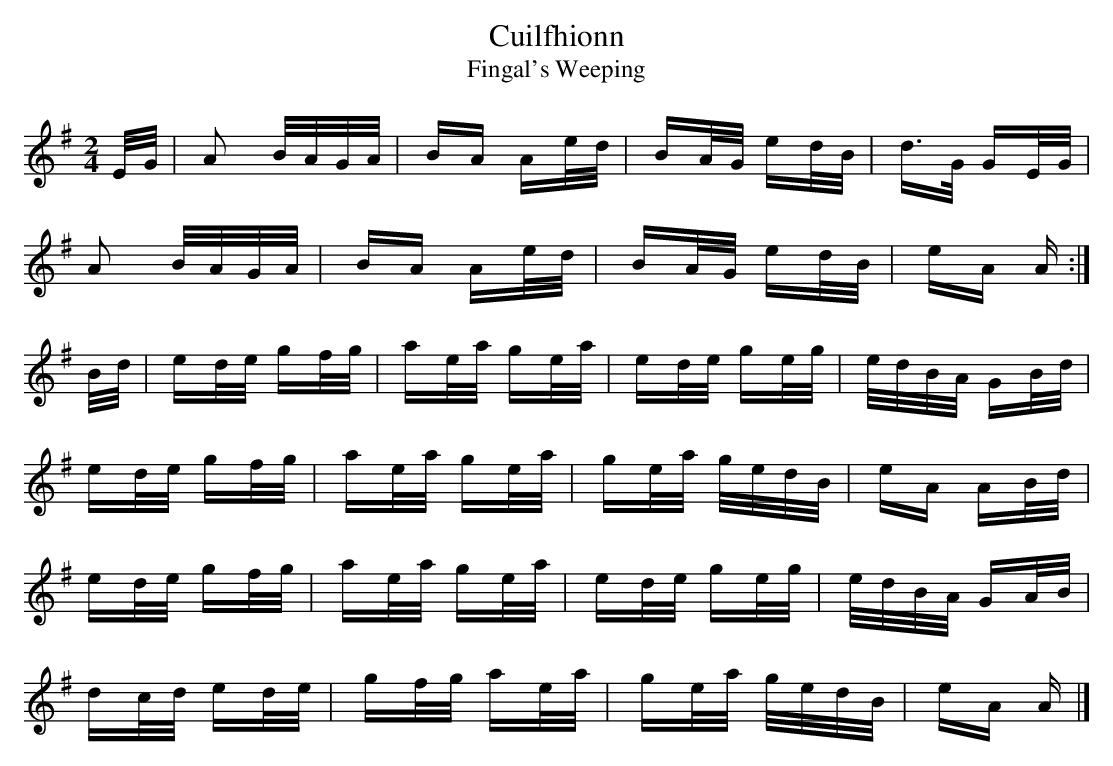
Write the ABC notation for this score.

X:1
T:Cuilfhionn
T:Fingal's Weeping
M:2/4
K:A dorian
E/G/ | A2 B/A/G/A/ | BA    Ae/d/ | BA/G/ ed/B/    | d>G      GE/G/ |
       A2 B/A/G/A/ | BA    Ae/d/ | BA/G/ ed/B/    | eA       A    :|
B/d/ | ed/e/ gf/g/ | ae/a/ ge/a/ | ed/e/ ge/g/    | e/d/B/A/ GB/d/ |
       ed/e/ gf/g/ | ae/a/ ge/a/ | ge/a/ g/e/d/B/ | eA       AB/d/ |
       ed/e/ gf/g/ | ae/a/ ge/a/ | ed/e/ ge/g/    | e/d/B/A/ GA/B/ |
       dc/d/ ed/e/ | gf/g/ ae/a/ | ge/a/ g/e/d/B/ | eA       A    |]
